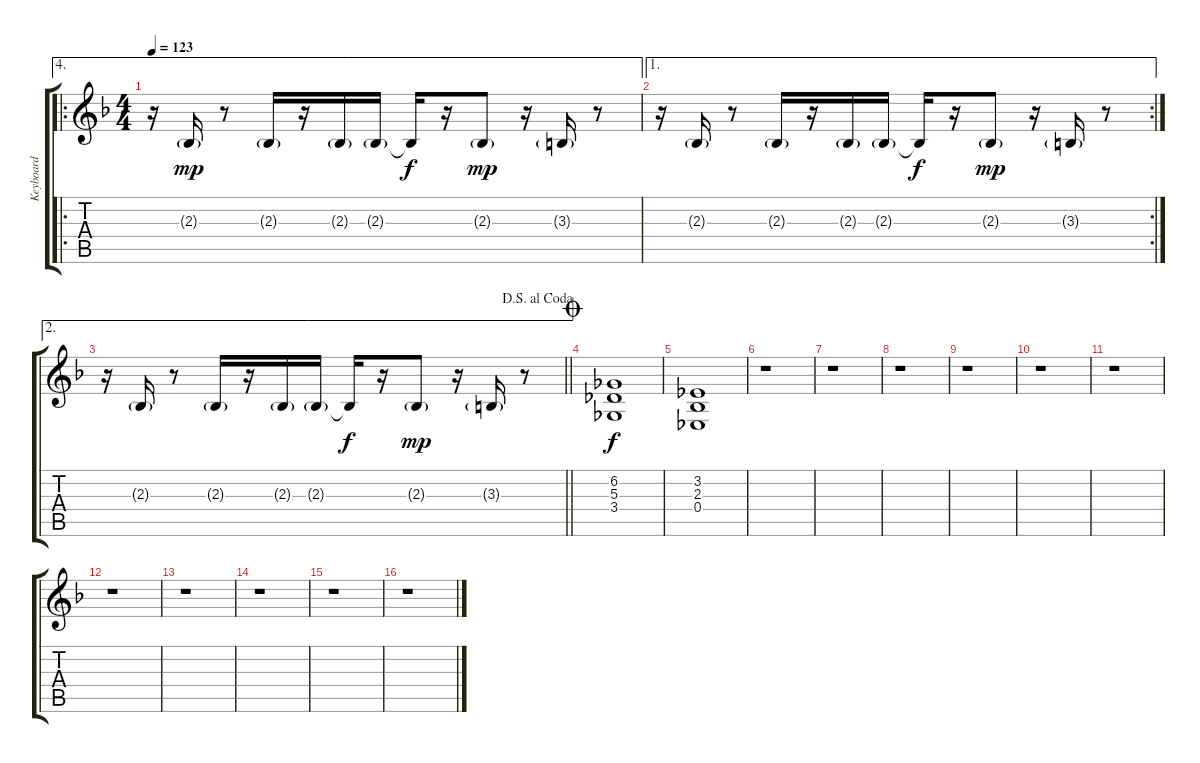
\track ("Keyboard" "Keyboard") {instrument lead1square}
\staff {score tabs}
\tuning (F4 C4 Ab3 Eb3 Bb2 Eb2) {hide}
\ae 4
\ro
\ts (4 4)
\tempo 123
\clef g2
\ks f
r.16{dy f} 2.3{g}.16{dy mp} r.8 2.3{g}.16 r.16 2.3{g}.16 2.3{g}.16 2.3{t}.16{dy f} r.16 2.3{g}.8{dy mp} r.16 3.3{g}.16 r.8 |
\ae 1
\rc 2
r.16 2.3{g}.16 r.8 2.3{g}.16 r.16 2.3{g}.16 2.3{g}.16 2.3{t}.16{dy f} r.16 2.3{g}.8{dy mp} r.16 3.3{g}.16 r.8 |
\ae 2
\jump dalsegnoalcoda
\barLineRight lightlight
r.16 2.3{g}.16 r.8 2.3{g}.16 r.16 2.3{g}.16 2.3{g}.16 2.3{t}.16{dy f} r.16 2.3{g}.8{dy mp} r.16 3.3{g}.16 r.8 |
\jump coda
(6.2 5.3 3.4).1{dy f} |
(3.2 2.3 0.4).1 |
r.1 |
r.1 |
r.1 |
r.1 |
r.1 |
r.1 |
r.1 |
r.1 |
r.1 |
r.1 |
r.1
